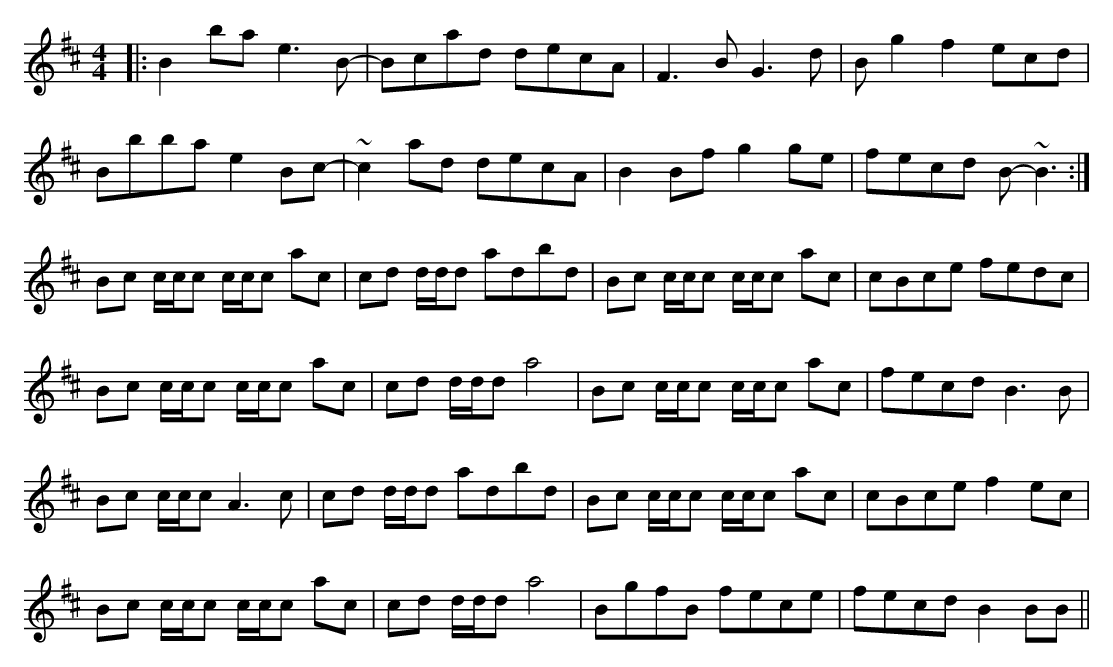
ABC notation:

X:1
M:4/4
K:Bmin
|:B2ba e3B-|Bcad decA|F3B G3d|Bg2 f2 ecd|
Bbba e2Bc-|~c2ad decA|B2Bf g2ge|fecd B-~B3:|
Bc c/c/c c/c/c ac|cd d/d/d adbd|Bc c/c/c c/c/c ac|cBce fedc|
Bc c/c/c c/c/c ac|cd d/d/d a4|Bc c/c/c c/c/c ac|fecd B3B|
Bc c/c/c A3c|cd d/d/d adbd|Bc c/c/c c/c/c ac|cBce f2ec|
Bc c/c/c c/c/c ac|cd d/d/d a4|BgfB fece|fecd B2BB||
